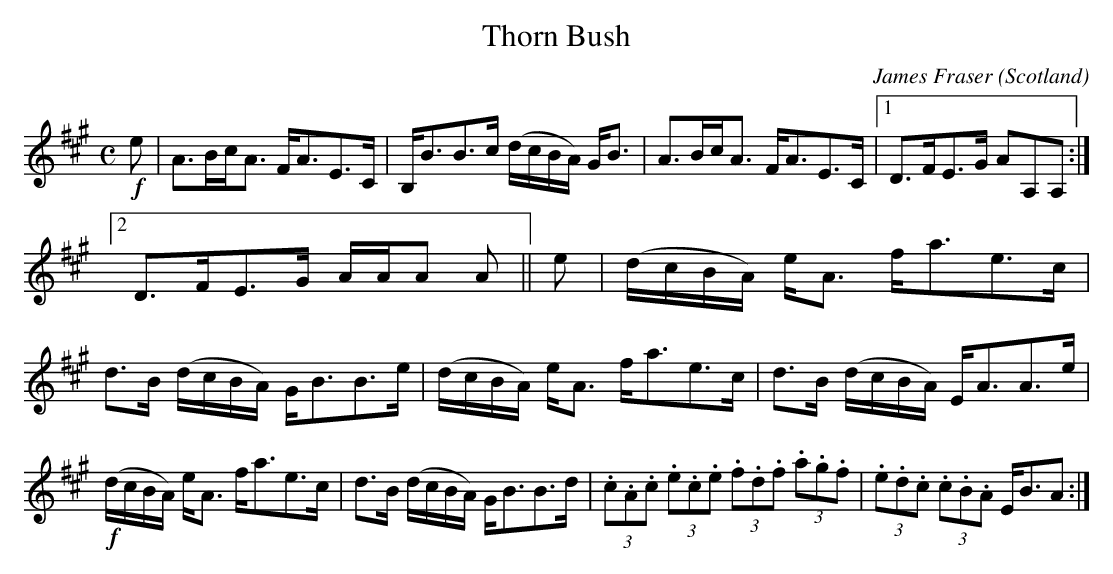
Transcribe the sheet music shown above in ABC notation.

X:1
T:Thorn Bush
C:James Fraser
O:Scotland
M:C
L:1/8
K:A
!f!e | A>Bc<A F<AE>C | B,<BB>c (d/2c/2B/2A/2) G<B | A>Bc<A F<AE>C | [1 D>FE>G AA,A, :|
[2 D>FE>G A/2A/2A A || e | (d/2c/2B/2A/2) e<A f<ae>c | d>B (d/2c/2B/2A/2) G<BB>e | (d/2c/2B/2A/2) e<A f<ae>c | d>B (d/2c/2B/2A/2) E<AA>e |
!f!(d/2c/2B/2A/2) e<A f<ae>c | d>B (d/2c/2B/2A/2) G<BB>d | (3.c.A.c (3.e.c.e (3.f.d.f (3.a.g.f | (3.e.d.c (3.c.B.A E<BA :|
